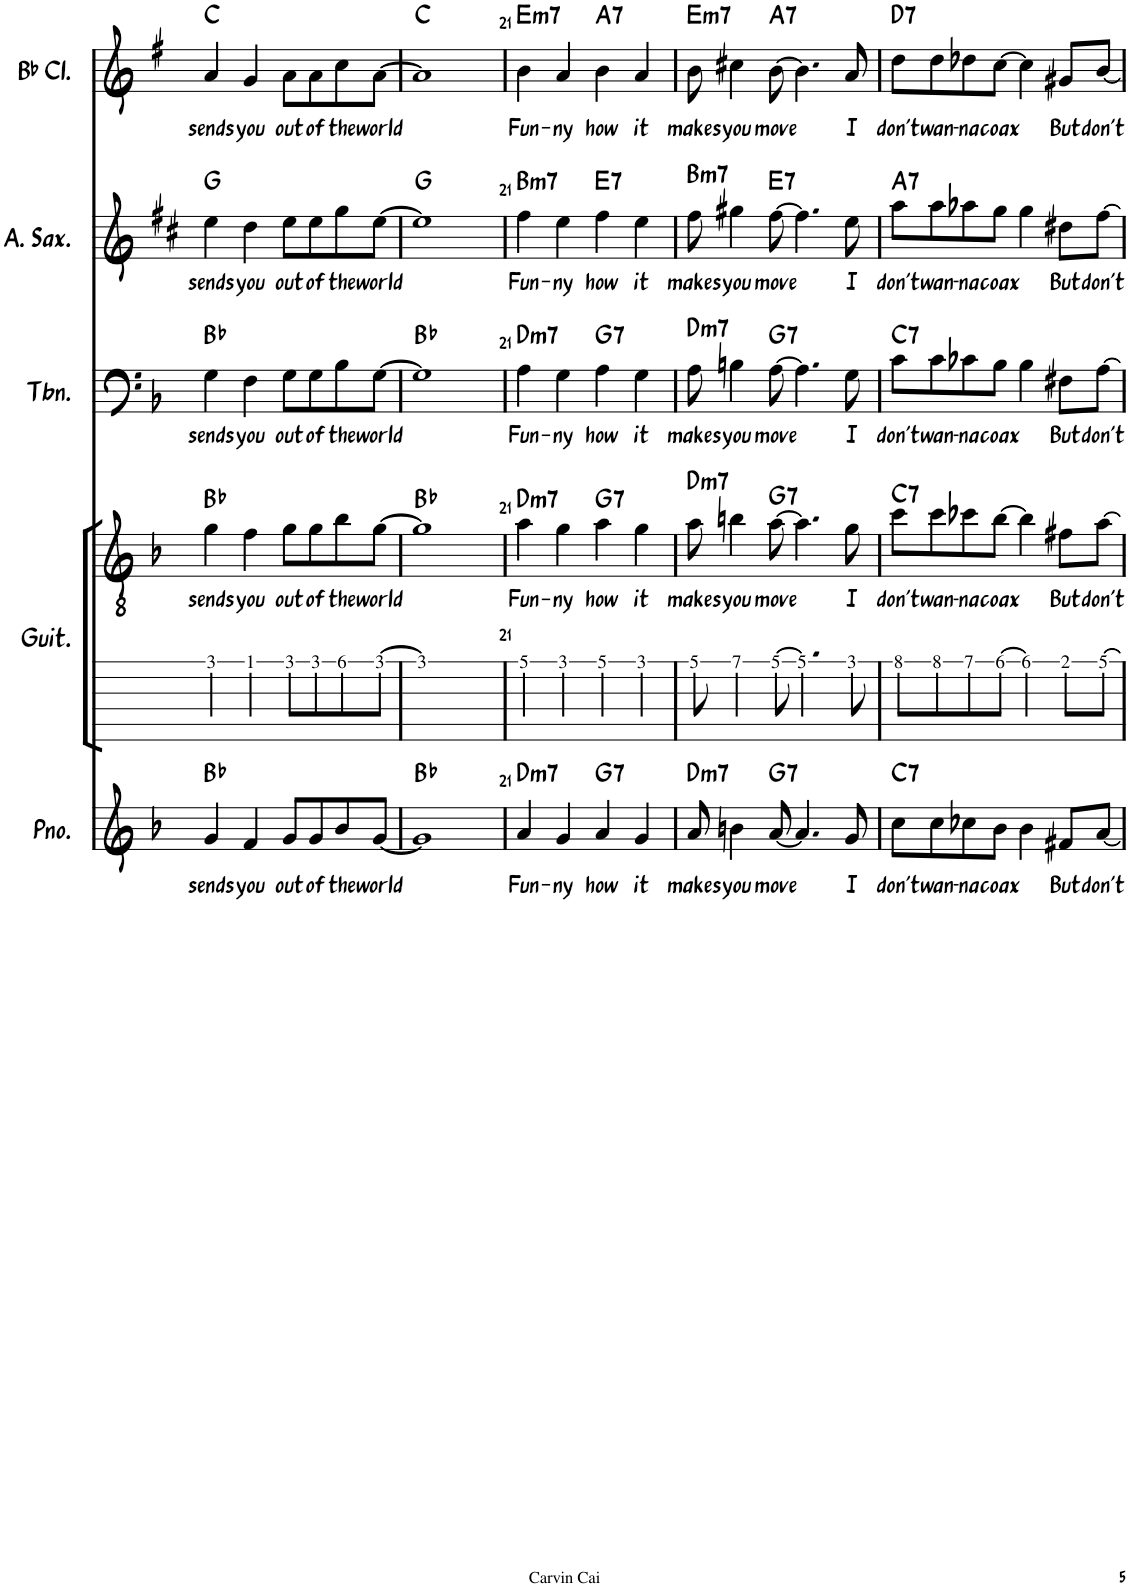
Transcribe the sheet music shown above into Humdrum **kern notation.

**kern	**text	**harte	**kern	**kern	**text	**harte	**kern	**text	**harte	**kern	**text	**harte	**kern	**text	**harte
*part5	*part5	*part5	*part4	*part4	*part4	*part4	*part3	*part3	*part3	*part2	*part2	*part2	*part1	*part1	*part1
*staff6	*staff6	*	*staff5	*staff4	*staff4	*	*staff3	*staff3	*	*staff2	*staff2	*	*staff1	*staff1	*
*I"钢琴	*	*	*I"原音吉他	*	*	*	*I"长号	*	*	*I"中音萨克斯	*	*	*I"降B调单簧管	*	*
!!LO:PB:g=z
*clefG2	*	*	*	*clefGv2	*	*	*clefF4	*	*	*clefG2	*	*	*clefG2	*	*
*	*	*	*	*	*	*	*	*	*	*Trd5c9	*	*	*Trd1c2	*	*
*k[b-]	*	*	*k[b-]	*k[b-]	*	*	*k[b-]	*	*	*k[f#c#]	*	*	*k[f#]	*	*
*M4/4	*	*	*M4/4	*M4/4	*	*	*M4/4	*	*	*M4/4	*	*	*M4/4	*	*
=19	=19	=19	=19	=19	=19	=19	=19	=19	=19	=19	=19	=19	=19	=19	=19
!	!LO:LY:b	!	!	!	!LO:LY:b	!	!	!LO:LY:b	!	!	!LO:LY:b	!	!	!LO:LY:b	!
4g/	sends	Bb:maj	4g\	4g\	sends	Bb:maj	4G\	sends	Bb:maj	4ee\	sends	G:maj	4a/	sends	C:maj
!	!LO:LY:b	!	!	!	!LO:LY:b	!	!	!LO:LY:b	!	!	!LO:LY:b	!	!	!LO:LY:b	!
4f/	you	.	4f\	4f\	you	.	4F\	you	.	4dd\	you	.	4g/	you	.
!	!LO:LY:b	!	!	!	!LO:LY:b	!	!	!LO:LY:b	!	!	!LO:LY:b	!	!	!LO:LY:b	!
8g/L	out	.	8g\L	8g\L	out	.	8G\L	out	.	8ee\L	out	.	8a\L	out	.
!	!LO:LY:b	!	!	!	!LO:LY:b	!	!	!LO:LY:b	!	!	!LO:LY:b	!	!	!LO:LY:b	!
8g/	of	.	8g\	8g\	of	.	8G\	of	.	8ee\	of	.	8a\	of	.
!	!LO:LY:b	!	!	!	!LO:LY:b	!	!	!LO:LY:b	!	!	!LO:LY:b	!	!	!LO:LY:b	!
8b-/	the	.	8b-\	8b-\	the	.	8B-\	the	.	8gg\	the	.	8cc\	the	.
!	!LO:LY:b	!	!	!	!LO:LY:b	!	!	!LO:LY:b	!	!	!LO:LY:b	!	!	!LO:LY:b	!
[8g/J	world	.	[8g\J	[8g\J	world	.	[8G\J	world	.	[8ee\J	world	.	[8a\J	world	.
=20	=20	=20	=20	=20	=20	=20	=20	=20	=20	=20	=20	=20	=20	=20	=20
1g]	.	Bb:maj	1g]	1g]	.	Bb:maj	1G]	.	Bb:maj	1ee]	.	G:maj	1a]	.	C:maj
=21	=21	=21	=21	=21	=21	=21	=21	=21	=21	=21	=21	=21	=21	=21	=21
!	!LO:LY:b	!LO:H:kt=m7	!	!	!LO:LY:b	!LO:H:kt=m7	!	!LO:LY:b	!LO:H:kt=m7	!	!LO:LY:b	!LO:H:kt=m7	!	!LO:LY:b	!LO:H:kt=m7
4a/	Fun-	D:min7	4a\	4a\	Fun-	D:min7	4A\	Fun-	D:min7	4ff#\	Fun-	B:min7	4b\	Fun-	E:min7
!	!LO:LY:b	!	!	!	!LO:LY:b	!	!	!LO:LY:b	!	!	!LO:LY:b	!	!	!LO:LY:b	!
4g/	-ny	.	4g\	4g\	-ny	.	4G\	-ny	.	4ee\	-ny	.	4a/	-ny	.
!	!LO:LY:b	!LO:H:kt=7	!	!	!LO:LY:b	!LO:H:kt=7	!	!LO:LY:b	!LO:H:kt=7	!	!LO:LY:b	!LO:H:kt=7	!	!LO:LY:b	!LO:H:kt=7
4a/	how	G:7	4a\	4a\	how	G:7	4A\	how	G:7	4ff#\	how	E:7	4b\	how	A:7
!	!LO:LY:b	!	!	!	!LO:LY:b	!	!	!LO:LY:b	!	!	!LO:LY:b	!	!	!LO:LY:b	!
4g/	it	.	4g\	4g\	it	.	4G\	it	.	4ee\	it	.	4a/	it	.
=22	=22	=22	=22	=22	=22	=22	=22	=22	=22	=22	=22	=22	=22	=22	=22
!	!LO:LY:b	!LO:H:kt=m7	!	!	!LO:LY:b	!LO:H:kt=m7	!	!LO:LY:b	!LO:H:kt=m7	!	!LO:LY:b	!LO:H:kt=m7	!	!LO:LY:b	!LO:H:kt=m7
8a/	makes	D:min7	8a\	8a\	makes	D:min7	8A\	makes	D:min7	8ff#\	makes	B:min7	8b\	makes	E:min7
!	!LO:LY:b	!	!	!	!LO:LY:b	!	!	!LO:LY:b	!	!	!LO:LY:b	!	!	!LO:LY:b	!
4bn\	you	.	4b#X\	4bn\	you	.	4Bn\	you	.	4gg#X\	you	.	4cc#X\	you	.
!	!LO:LY:b	!LO:H:kt=7	!	!	!LO:LY:b	!LO:H:kt=7	!	!LO:LY:b	!LO:H:kt=7	!	!LO:LY:b	!LO:H:kt=7	!	!LO:LY:b	!LO:H:kt=7
[8a/	move	G:7	[8a\	[8a\	move	G:7	[8A\	move	G:7	[8ff#\	move	E:7	[8b\	move	A:7
4.a/]	.	.	4.a\]	4.a\]	.	.	4.A\]	.	.	4.ff#\]	.	.	4.b\]	.	.
!	!LO:LY:b	!	!	!	!LO:LY:b	!	!	!LO:LY:b	!	!	!LO:LY:b	!	!	!LO:LY:b	!
8g/	I	.	8g\	8g\	I	.	8G\	I	.	8ee\	I	.	8a/	I	.
=23	=23	=23	=23	=23	=23	=23	=23	=23	=23	=23	=23	=23	=23	=23	=23
!	!LO:LY:b	!LO:H:kt=7	!	!	!LO:LY:b	!LO:H:kt=7	!	!LO:LY:b	!LO:H:kt=7	!	!LO:LY:b	!LO:H:kt=7	!	!LO:LY:b	!LO:H:kt=7
8cc\L	don't	C:7	8cc\L	8cc\L	don't	C:7	8c\L	don't	C:7	8aa\L	don't	A:7	8dd\L	don't	D:7
!	!LO:LY:b	!	!	!	!LO:LY:b	!	!	!LO:LY:b	!	!	!LO:LY:b	!	!	!LO:LY:b	!
8cc\	wan-	.	8cc\	8cc\	wan-	.	8c\	wan-	.	8aa\	wan-	.	8dd\	wan-	.
!	!LO:LY:b	!	!	!	!LO:LY:b	!	!	!LO:LY:b	!	!	!LO:LY:b	!	!	!LO:LY:b	!
8cc-X\	-na	.	8cc-X\	8cc-X\	-na	.	8c-X\	-na	.	8aa-X\	-na	.	8dd-X\	-na	.
!	!LO:LY:b	!	!	!	!LO:LY:b	!	!	!LO:LY:b	!	!	!LO:LY:b	!	!	!LO:LY:b	!
8b-\J	coax	.	[8b-\J	[8b-\J	coax	.	8B-\J	coax	.	8gg\J	coax	.	[8cc\J	coax	.
4b-\	.	.	4b-\]	4b-\]	.	.	4B-\	.	.	4gg\	.	.	4cc\]	.	.
!	!LO:LY:b	!	!	!	!LO:LY:b	!	!	!LO:LY:b	!	!	!LO:LY:b	!	!	!LO:LY:b	!
8f#X/L	But	.	8f#X\L	8f#X\L	But	.	8F#X\L	But	.	8dd#X\L	But	.	8g#X/L	But	.
!	!LO:LY:b	!	!	!	!LO:LY:b	!	!	!LO:LY:b	!	!	!LO:LY:b	!	!	!LO:LY:b	!
[8a/J	don't	.	[8a\J	[8a\J	don't	.	[8A\J	don't	.	[8ff#\J	don't	.	[8b/J	don't	.
=	=	=	=	=	=	=	=	=	=	=	=	=	=	=	=
*-	*-	*-	*-	*-	*-	*-	*-	*-	*-	*-	*-	*-	*-	*-	*-
